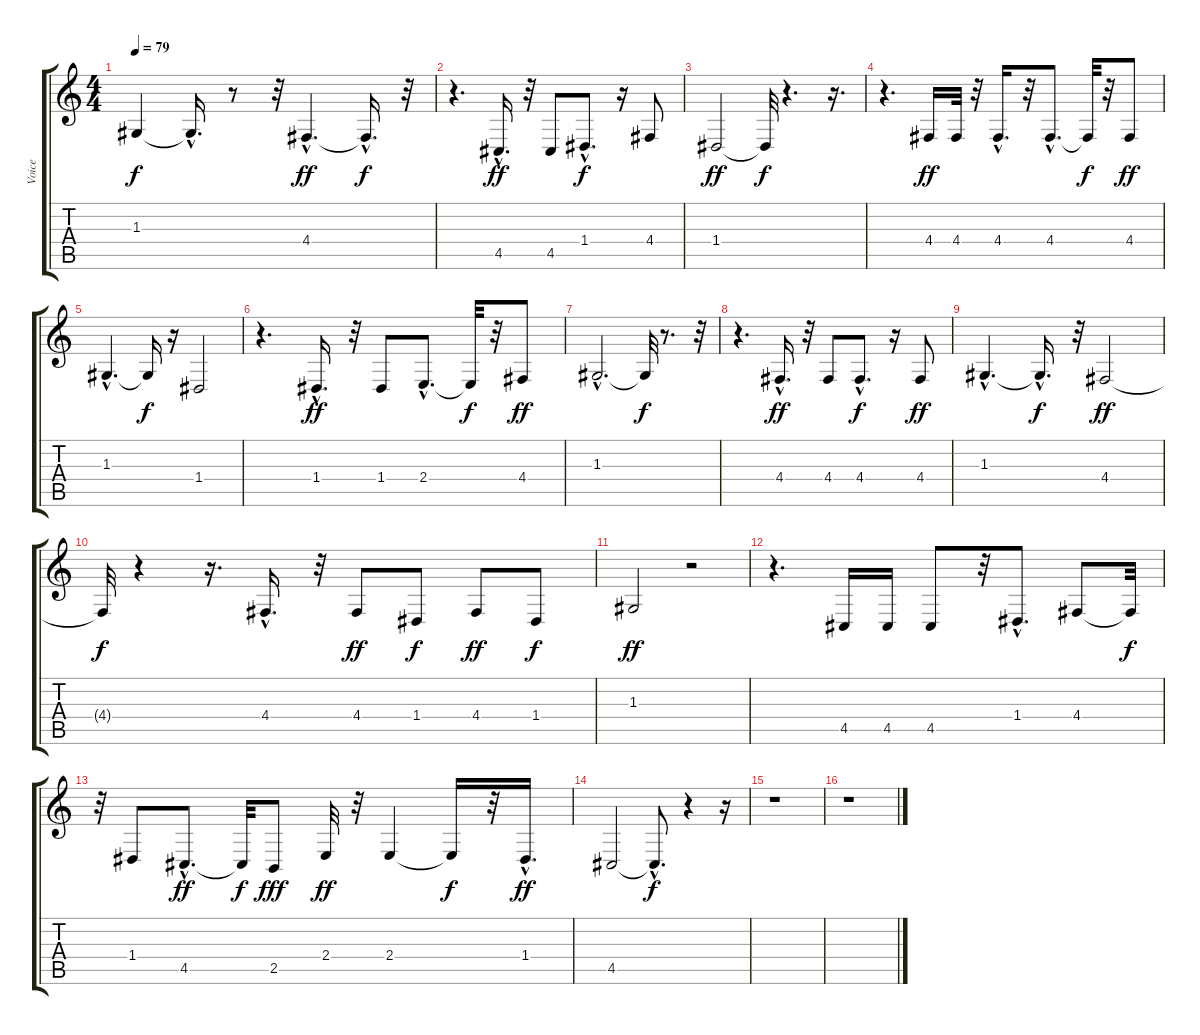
\track ("Voice" "Voice") {instrument voiceoohs}
\staff {score tabs}
\tuning (E4 B3 G3 D3 A2 E2) {hide}
\ts (4 4)
\tempo 79
\clef g2
\ks c
1.3.4{dy f} 1.3{hac t}.16{d} r.8 r.32 4.4{hac}.4{d dy ff} 4.4{hac t}.16{d dy f} r.32 |
r.4{d} 4.5{hac}.16{d dy ff} r.32 4.5.8 1.4{hac}.8{d dy f} r.16 4.4.8 |
1.4.2{dy ff} 1.4{t}.32{dy f} r.4{d} r.16{d} |
r.4{d} 4.4.16{dy ff} 4.4.32 r.32 4.4{hac}.16{d} r.32 4.4{hac}.8{d} 4.4{t}.32{dy f} r.32 4.4.8{dy ff} |
1.3{hac}.4{d} 1.3{t}.16{dy f} r.16 1.4.2 |
r.4{d} 1.4{hac}.16{d dy ff} r.32 1.4.8 2.4{hac}.8{d} 2.4{t}.32{dy f} r.32 4.4.8{dy ff} |
1.3{hac}.2{d} 1.3{t}.32{dy f} r.8{d} r.32 |
r.4{d} 4.4{hac}.16{d dy ff} r.32 4.4.8 4.4{hac}.8{d dy f} r.16 4.4.8{dy ff} |
1.3{hac}.4{d} 1.3{hac t}.16{d dy f} r.32 4.4.2{dy ff} |
4.4{t}.32{dy f} r.4 r.16{d} 4.4{hac}.16{d} r.32 4.4.8{dy ff} 1.4.8{dy f} 4.4.8{dy ff} 1.4.8{dy f} |
1.3.2{dy ff} r.2 |
r.4{d} 4.5.16 4.5.16 4.5.8 r.32 1.4{hac}.8{d} 4.4.8 4.4{t}.32{dy f} |
r.32 1.4.8 4.5{hac}.8{d dy ff} 4.5{t}.32{dy f} 2.5.8{dy fff} 2.4.32{dy ff} r.32 2.4.4 2.4{t}.16{dy f} r.32 1.4{hac}.16{d dy ff} |
4.5.2 4.5{hac t}.8{d dy f} r.4 r.16 |
r.1 |
r.1
